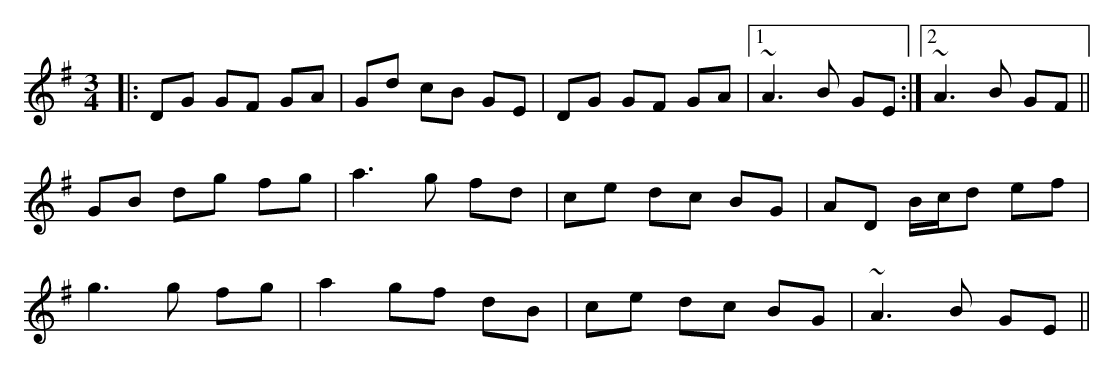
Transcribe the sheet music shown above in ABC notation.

X:1
M:3/4
K:G
|:DG GF GA|Gd cB GE|DG GF GA|1 ~A3B GE:|2 ~A3B GF||
GB dg fg|a3g fd|ce dc BG|AD B/c/d ef|
g3g fg|a2 gf dB|ce dc BG|~A3B GE||
